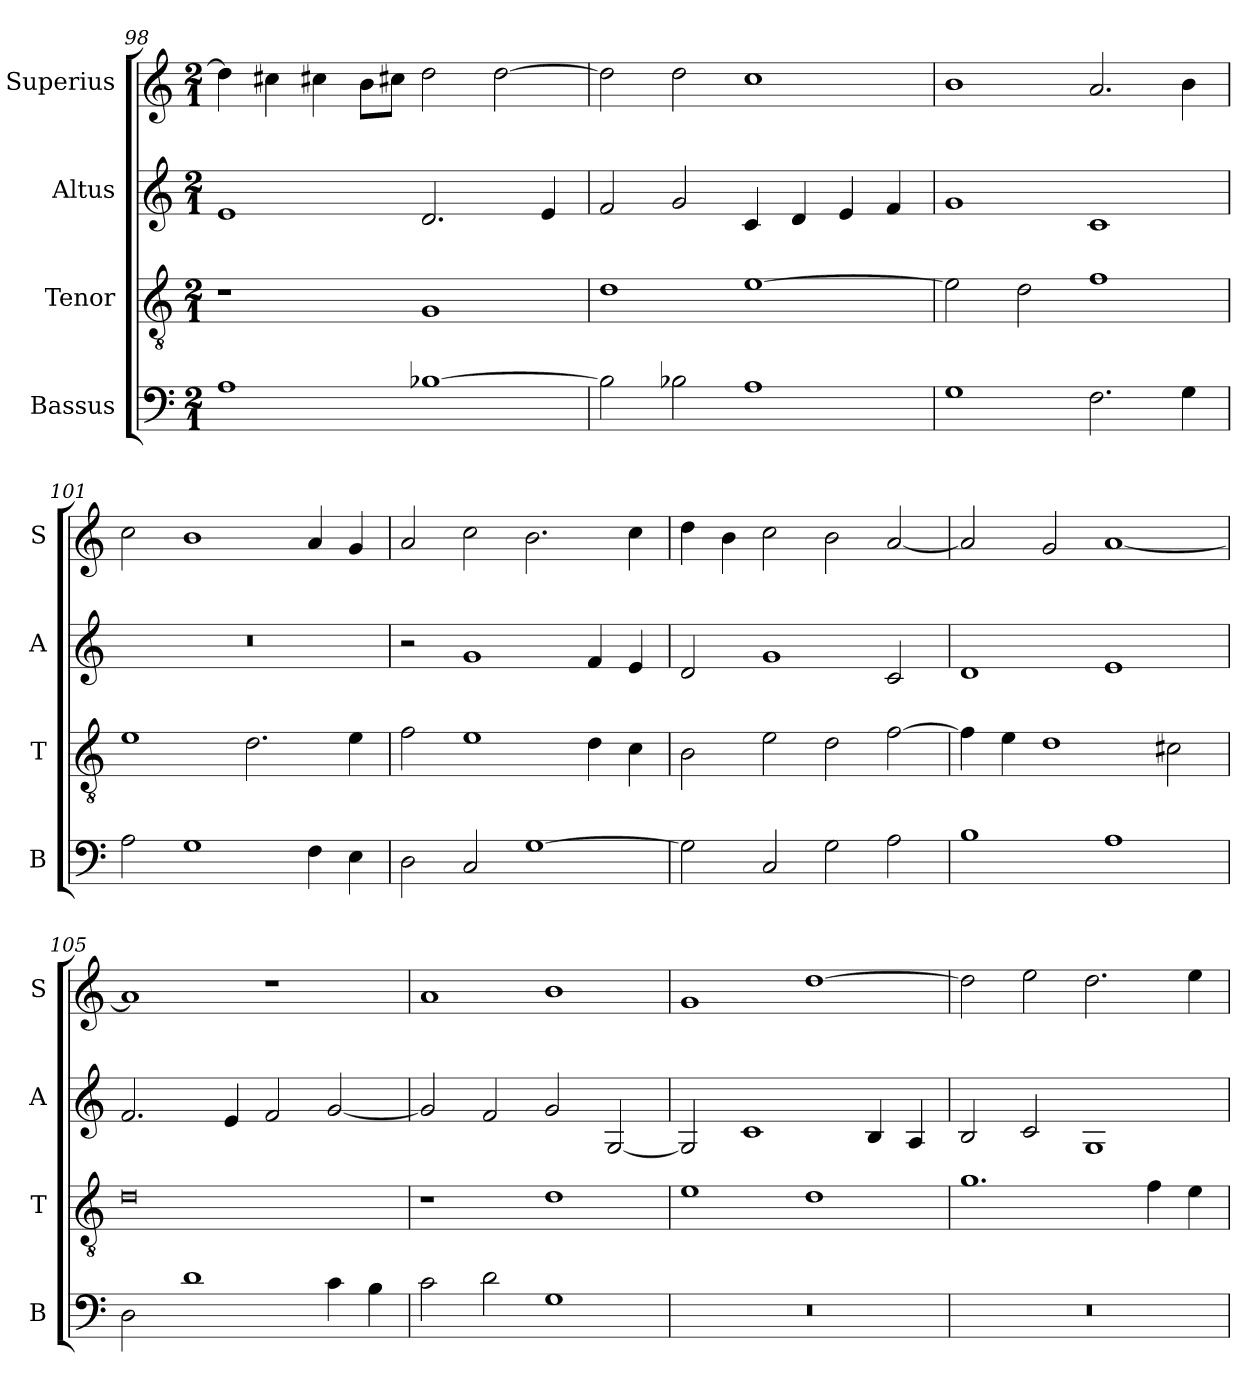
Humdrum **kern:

**kern	**kern	**kern	**kern
*part4	*part3	*part2	*part1
*staff4	*staff3	*staff2	*staff1
*I"Bassus	*I"Tenor	*I"Altus	*I"Superius
*I'B	*I'T	*I'A	*I'S
*clefF4	*clefGv2	*clefG2	*clefG2
*k[]	*k[]	*k[]	*k[]
*C:	*C:	*C:	*C:
*M2/1	*M2/1	*M2/1	*M2/1
=98	=98	=98	=98
1A	1r	1e	4dd]
.	.	.	4cc#X
.	.	.	4cc#X
.	.	.	8bL
.	.	.	8cc#XJ
[1B-X	1G	2.d	2dd
.	.	.	[2dd
.	.	4e	.
=99	=99	=99	=99
2B-]	1d	2f	2dd]
2B-X	.	2g	2dd
1A	[1e	4c	1cc
.	.	4d	.
.	.	4e	.
.	.	4f	.
=100	=100	=100	=100
1G	2e]	1g	1b
.	2d	.	.
2.F	1f	1c	2.a
4G	.	.	4b
=101	=101	=101	=101
2A	1e	0r	2cc
1G	.	.	1b
.	2.d	.	.
4F	.	.	4a
4E	4e	.	4g
=102	=102	=102	=102
2D	2f	2r	2a
2C	1e	1g	2cc
[1G	.	.	2.b
.	4d	4f	.
.	4c	4e	4cc
=103	=103	=103	=103
2G]	2B	2d	4dd
.	.	.	4b
2C	2e	1g	2cc
2G	2d	.	2b
2A	[2f	2c	[2a
=104	=104	=104	=104
1B	4f]	1d	2a]
.	4e	.	.
.	1d	.	2g
1A	.	1e	[1a
.	2c#X	.	.
=105	=105	=105	=105
2D	0d	2.f	1a]
1d	.	.	.
.	.	4e	.
.	.	2f	1r
4c	.	[2g	.
4B	.	.	.
=106	=106	=106	=106
2c	1r	2g]	1a
2d	.	2f	.
1G	1d	2g	1b
.	.	[2G	.
=107	=107	=107	=107
0r	1e	2G]	1g
.	.	1c	.
.	1d	.	[1dd
.	.	4B	.
.	.	4A	.
=108	=108	=108	=108
0r	1.g	2B	2dd]
.	.	2c	2ee
.	.	1G	2.dd
.	4f	.	.
.	4e	.	4ee
=	=	=	=
*-	*-	*-	*-
